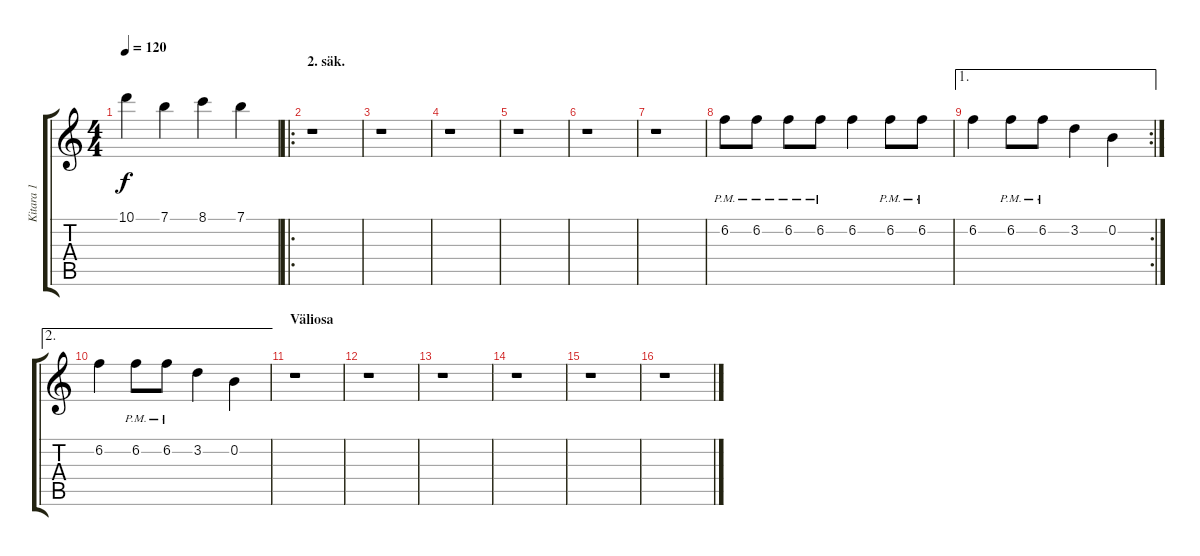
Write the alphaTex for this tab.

\track ("Kitara 1" "Kitara 1") {instrument distortionguitar}
\staff {score tabs}
\tuning (E4 B3 G3 D3 A2 D2) {hide}
\ts (4 4)
\tempo 120
\clef g2
\ks c
10.1.4{dy f} 7.1.4 8.1.4 7.1.4 |
\ro
\section ("" "2. säk.")
r.1{volume 13} |
r.1 |
r.1 |
r.1 |
r.1 |
r.1 |
6.2{pm}.8 6.2{pm}.8 6.2{pm}.8 6.2{pm}.8 6.2.4 6.2{pm}.8 6.2{pm}.8 |
\ae 1
\rc 2
6.2.4 6.2{pm}.8 6.2{pm}.8 3.2.4 0.2.4 |
\ae 2
6.2.4 6.2{pm}.8 6.2{pm}.8 3.2.4 0.2.4 |
\section ("" "Väliosa")
r.1 |
r.1 |
r.1 |
r.1 |
r.1 |
r.1
